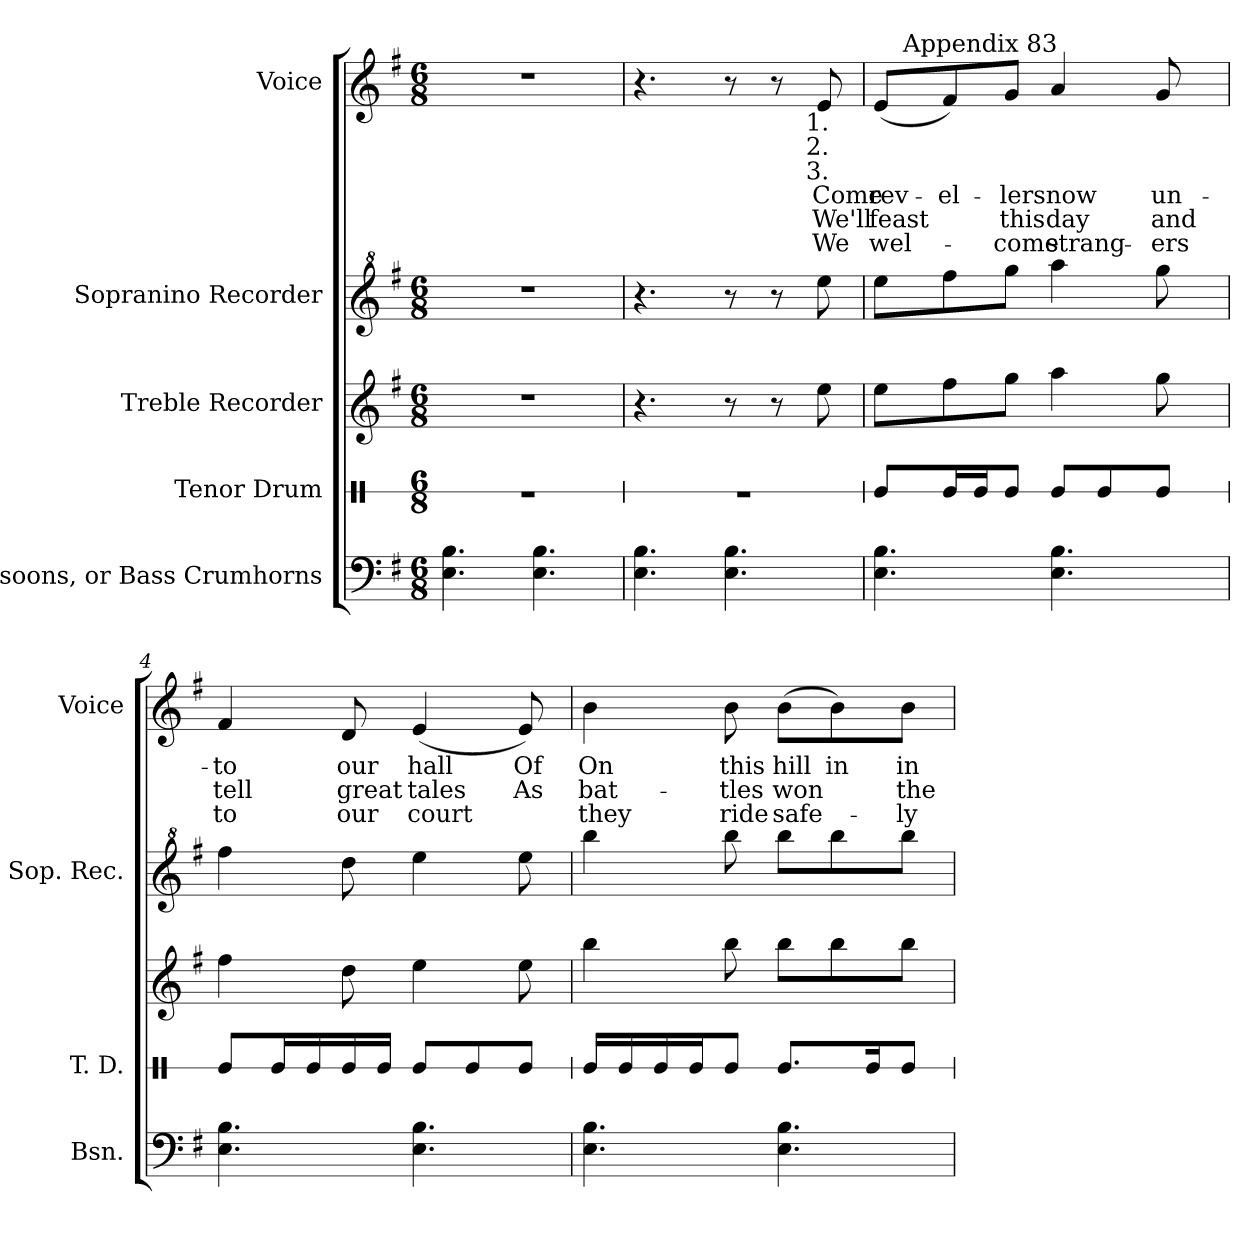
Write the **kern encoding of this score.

**kern	**kern	**kern	**kern	**kern	**text	**text	**text
*part5	*part4	*part3	*part2	*part1	*part1	*part1	*part1
*staff5	*staff4	*staff3	*staff2	*staff1	*staff1	*staff1	*staff1
*I"Bassoons, or Bass Crumhorns	*I"Tenor Drum	*I"Treble Recorder	*I"Sopranino Recorder	*I"Voice	*	*	*
*I'Bsn.	*I'T. D.	*	*I'Sop. Rec.	*I'Voice	*	*	*
!!LO:PB:g=z
*	*stria1	*	*	*	*	*	*
*clefF4	*clefX	*clefG2	*clefG^2	*clefG2	*	*	*
*	*	*	*ITrd-7c-12	*	*	*	*
*k[f#]	*k[]	*k[f#]	*k[f#]	*k[f#]	*	*	*
*G:	*C:	*G:	*G:	*G:	*	*	*
*M6/8	*M6/8	*M6/8	*M6/8	*M6/8	*	*	*
*MM108	*MM108	*MM108	*MM108	*MM108	*	*	*
=1	=1	=1	=1	=1	=1	=1	=1
!	!LO:N:vis=1	!LO:N:vis=1	!LO:N:vis=1	!LO:N:vis=1	!	!	!
4.Ei\ 4.Bi	2.r	2.r	2.r	2.r	.	.	.
4.Ei\ 4.Bi	.	.	.	.	.	.	.
=2	=2	=2	=2	=2	=2	=2	=2
!	!LO:N:vis=1	!	!	!	!	!	!
4.Ei\ 4.Bi	2.r	4.r	4.r	4.r	.	.	.
4.Ei\ 4.Bi	.	8r	8r	8r	.	.	.
.	.	8r	8r	8r	.	.	.
!	!	!	!	!LO:TX:b:cj:t=1.	!	!	!
!	!	!	!	!LO:TX:b:cj:t=2.	!	!	!
!	!	!	!	!LO:TX:b:cj:t=3.	!	!	!
!	!	!	!	!	!LO:LY:b:color=#000000	!LO:LY:b:color=#000000	!LO:LY:b:color=#000000
.	.	8eei\	8eeeei\	8ei/	Come	We'll	We
=3	=3	=3	=3	=3	=3	=3	=3
!	!	!	!	!	!LO:LY:b:color=#000000	!LO:LY:b:color=#000000	!LO:LY:b:color=#000000
*	*	*	*	*^	*	*	*
4.Ei\ 4.Bi	8Rei/L	8eei\L	8eeeei\L	(8ei/L	64ryy	rev-	feast	wel-
.	.	.	.	.	128ryy	.	.	.
.	.	.	.	.	256ryy	.	.	.
.	.	.	.	.	1024ryy	.	.	.
!	!	!	!	!	!LO:TX:a:t=Appendix 83	!	!	!
.	.	.	.	.	2ryy	.	.	.
!	!	!	!	!	!	!LO:LY:b:color=#000000	!	!
.	16Rei/L	8ff#i\	8ffff#i\	8f#i/)	.	-el-	.	.
.	16Rei/J	.	.	.	.	.	.	.
!	!	!	!	!	!	!LO:LY:b:color=#000000	!LO:LY:b:color=#000000	!LO:LY:b:color=#000000
.	8Rei/J	8ggi\J	8ggggi\J	8gi/J	.	-lers	this	-come
!	!	!	!	!	!	!LO:LY:b:color=#000000	!LO:LY:b:color=#000000	!LO:LY:b:color=#000000
4.Ei\ 4.Bi	8Rei/L	4aai\	4aaaai\	4ai/	.	now	day	strang-
.	8Rei/	.	.	.	.	.	.	.
.	.	.	.	.	8ryy	.	.	.
!	!	!	!	!	!	!LO:LY:b:color=#000000	!LO:LY:b:color=#000000	!LO:LY:b:color=#000000
.	8Rei/J	8ggi\	8ggggi\	8gi/	.	un-	and	-ers
.	.	.	.	.	16ryy	.	.	.
.	.	.	.	.	32ryy	.	.	.
.	.	.	.	.	512.ryy	.	.	.
*	*	*	*	*v	*v	*	*	*
=4	=4	=4	=4	=4	=4	=4	=4
*	*	*	*	*^	*	*	*
!	!	!	!	!	!	!LO:LY:b:color=#000000	!LO:LY:b:color=#000000	!LO:LY:b:color=#000000
*	*	*	*	*v	*v	*	*	*
4.Ei\ 4.Bi	8Rei/L	4ff#i\	4ffff#i\	4f#i/	-to	tell	to
.	16Rei/L	.	.	.	.	.	.
.	16Rei/	.	.	.	.	.	.
!	!	!	!	!	!LO:LY:b:color=#000000	!LO:LY:b:color=#000000	!LO:LY:b:color=#000000
.	16Rei/	8ddi\	8ddddi\	8di/	our	great	our
.	16Rei/JJ	.	.	.	.	.	.
!	!	!	!	!	!LO:LY:b:color=#000000	!LO:LY:b:color=#000000	!LO:LY:b:color=#000000
4.Ei\ 4.Bi	8Rei/L	4eei\	4eeeei\	(4ei/	hall	tales	court
.	8Rei/	.	.	.	.	.	.
!	!	!	!	!	!LO:LY:b:color=#000000	!LO:LY:b:color=#000000	!
.	8Rei/J	8eei\	8eeeei\	8ei/)	Of	As	.
=5	=5	=5	=5	=5	=5	=5	=5
!	!	!	!	!	!LO:LY:b:color=#000000	!LO:LY:b:color=#000000	!LO:LY:b:color=#000000
4.Ei\ 4.Bi	16Rei/LL	4bbi\	4bbbbi\	4bi\	On	bat-	they
.	16Rei/	.	.	.	.	.	.
.	16Rei/	.	.	.	.	.	.
.	16Rei/J	.	.	.	.	.	.
!	!	!	!	!	!LO:LY:b:color=#000000	!LO:LY:b:color=#000000	!LO:LY:b:color=#000000
.	8Rei/J	8bbi\	8bbbbi\	8bi\	this	-tles	ride
!	!	!	!	!	!LO:LY:b:color=#000000	!LO:LY:b:color=#000000	!LO:LY:b:color=#000000
4.Ei\ 4.Bi	8.Rei/L	8bbi\L	8bbbbi\L	(8bi\L	hill	won	safe-
!	!	!	!	!	!LO:LY:b:color=#000000	!	!
.	.	8bbi\	8bbbbi\	8bi\)	in	.	.
.	16Rei/k	.	.	.	.	.	.
!	!	!	!	!	!LO:LY:b:color=#000000	!LO:LY:b:color=#000000	!LO:LY:b:color=#000000
.	8Rei/J	8bbi\J	8bbbbi\J	8bi\J	in	the	-ly
=	=	=	=	=	=	=	=
*-	*-	*-	*-	*-	*-	*-	*-
